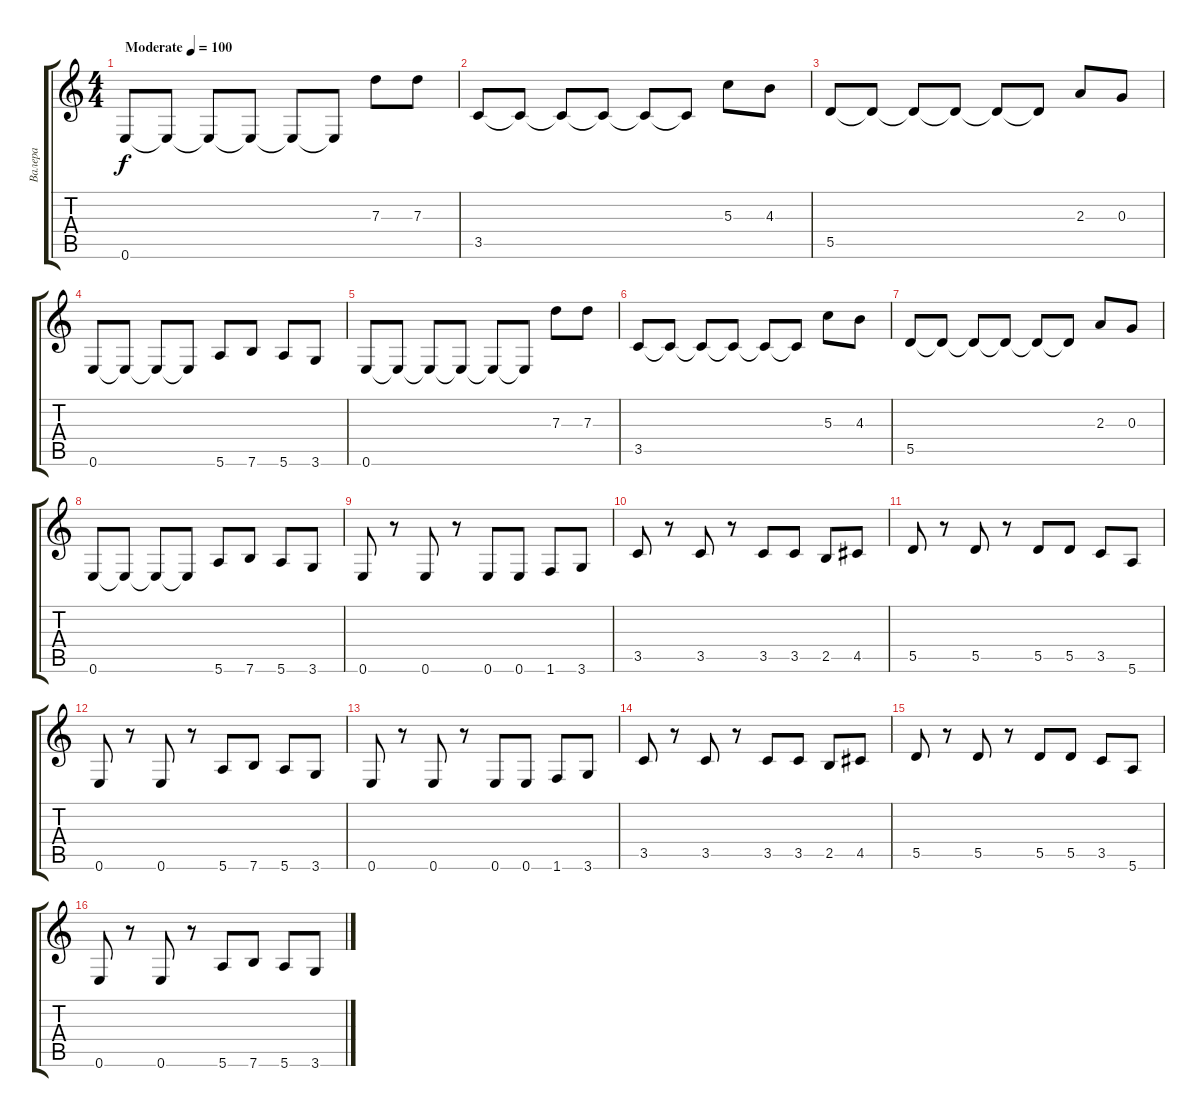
\track ("Валера" "Валера") {instrument electricbassfinger}
\staff {score tabs}
\tuning (E4 B3 G3 D3 A2 E2) {hide}
\ts (4 4)
\tempo (100 "Moderate")
\clef g2
\ks c
0.6.8{dy f instrument electricbassfinger} 0.6{t}.8 0.6{t}.8 0.6{t}.8 0.6{t}.8 0.6{t}.8 7.3.8 7.3.8 |
3.5.8 3.5{t}.8 3.5{t}.8 3.5{t}.8 3.5{t}.8 3.5{t}.8 5.3.8 4.3.8 |
5.5.8 5.5{t}.8 5.5{t}.8 5.5{t}.8 5.5{t}.8 5.5{t}.8 2.3.8 0.3.8 |
0.6.8 0.6{t}.8 0.6{t}.8 0.6{t}.8 5.6.8 7.6.8 5.6.8 3.6.8 |
0.6.8 0.6{t}.8 0.6{t}.8 0.6{t}.8 0.6{t}.8 0.6{t}.8 7.3.8 7.3.8 |
3.5.8 3.5{t}.8 3.5{t}.8 3.5{t}.8 3.5{t}.8 3.5{t}.8 5.3.8 4.3.8 |
5.5.8 5.5{t}.8 5.5{t}.8 5.5{t}.8 5.5{t}.8 5.5{t}.8 2.3.8 0.3.8 |
0.6.8 0.6{t}.8 0.6{t}.8 0.6{t}.8 5.6.8 7.6.8 5.6.8 3.6.8 |
0.6.8 r.8 0.6.8 r.8 0.6.8 0.6.8 1.6.8 3.6.8 |
3.5.8 r.8 3.5.8 r.8 3.5.8 3.5.8 2.5.8 4.5.8 |
5.5.8 r.8 5.5.8 r.8 5.5.8 5.5.8 3.5.8 5.6.8 |
0.6.8 r.8 0.6.8 r.8 5.6.8 7.6.8 5.6.8 3.6.8 |
0.6.8 r.8 0.6.8 r.8 0.6.8 0.6.8 1.6.8 3.6.8 |
3.5.8 r.8 3.5.8 r.8 3.5.8 3.5.8 2.5.8 4.5.8 |
5.5.8 r.8 5.5.8 r.8 5.5.8 5.5.8 3.5.8 5.6.8 |
0.6.8 r.8 0.6.8 r.8 5.6.8 7.6.8 5.6.8 3.6.8
